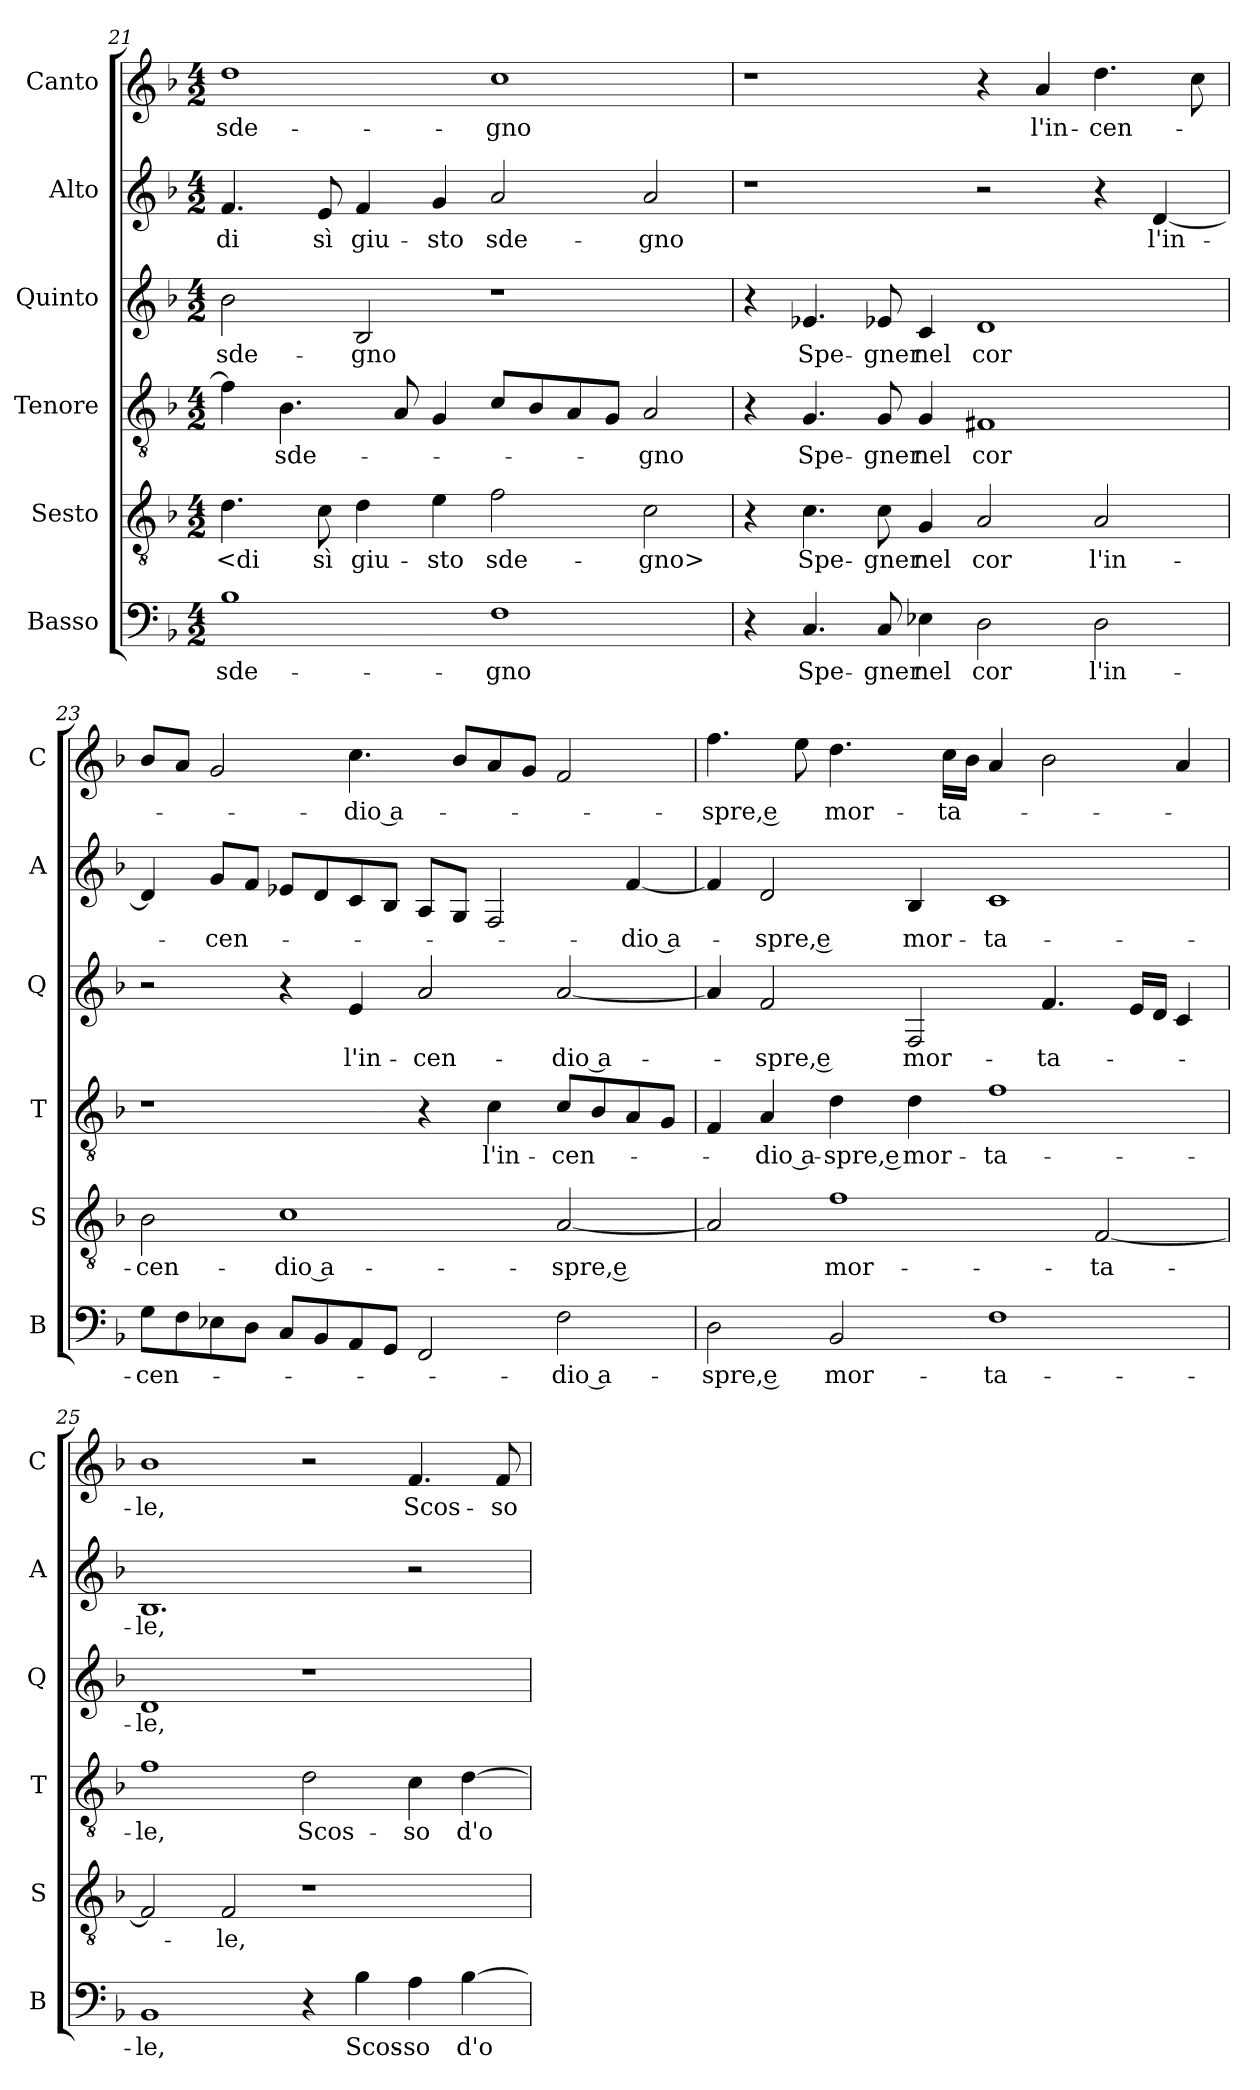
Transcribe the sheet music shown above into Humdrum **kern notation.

**kern	**text	**kern	**text	**kern	**text	**kern	**text	**kern	**text	**kern	**text
*part6	*part6	*part5	*part5	*part4	*part4	*part3	*part3	*part2	*part2	*part1	*part1
*staff6	*staff6	*staff5	*staff5	*staff4	*staff4	*staff3	*staff3	*staff2	*staff2	*staff1	*staff1
*I"Basso	*	*I"Sesto	*	*I"Tenore	*	*I"Quinto	*	*I"Alto	*	*I"Canto	*
*I'B	*	*I'S	*	*I'T	*	*I'Q	*	*I'A	*	*I'C	*
*clefF4	*	*clefGv2	*	*clefGv2	*	*clefG2	*	*clefG2	*	*clefG2	*
*k[b-]	*	*k[b-]	*	*k[b-]	*	*k[b-]	*	*k[b-]	*	*k[b-]	*
*d:	*	*d:	*	*d:	*	*d:	*	*d:	*	*d:	*
*M4/2	*	*M4/2	*	*M4/2	*	*M4/2	*	*M4/2	*	*M4/2	*
=21	=21	=21	=21	=21	=21	=21	=21	=21	=21	=21	=21
1B-	sde-	4.d	<di	4f]	.	2b-	sde-	4.f	di	1dd	sde-
.	.	.	.	4.B-	sde-	.	.	.	.	.	.
.	.	8c	sì	.	.	.	.	8e	sì	.	.
.	.	4d	giu-	.	.	2B-	-gno	4f	giu-	.	.
.	.	.	.	8A	.	.	.	.	.	.	.
.	.	4e	-sto	4G	.	.	.	4g	-sto	.	.
1F	-gno	2f	sde-	8cL	.	1r	.	2a	sde-	1cc	-gno
.	.	.	.	8B-	.	.	.	.	.	.	.
.	.	.	.	8A	.	.	.	.	.	.	.
.	.	.	.	8GJ	.	.	.	.	.	.	.
.	.	2c	-gno>	2A	-gno	.	.	2a	-gno	.	.
=22	=22	=22	=22	=22	=22	=22	=22	=22	=22	=22	=22
4r	.	4r	.	4r	.	4r	.	1r	.	1r	.
4.C	Spe-	4.c	Spe-	4.G	Spe-	4.e-X	Spe-	.	.	.	.
8C	-gner	8c	-gner	8G	-gner	8e-X	-gner	.	.	.	.
4E-X	nel	4G	nel	4G	nel	4c	nel	.	.	.	.
2D	cor	2A	cor	1F#X	cor	1d	cor	2r	.	4r	.
.	.	.	.	.	.	.	.	.	.	4a	l'in-
2D	l'in-	2A	l'in-	.	.	.	.	4r	.	4.dd	-cen-
.	.	.	.	.	.	.	.	[4d	l'in-	.	.
.	.	.	.	.	.	.	.	.	.	8cc	.
=23	=23	=23	=23	=23	=23	=23	=23	=23	=23	=23	=23
8GL	-cen-	2B-	-cen-	1r	.	2r	.	4d]	.	8b-L	.
8F	.	.	.	.	.	.	.	.	.	8aJ	.
8E-X	.	.	.	.	.	.	.	8gL	-cen-	2g	.
8DJ	.	.	.	.	.	.	.	8fJ	.	.	.
8CL	.	1c	-dio a-	.	.	4r	.	8e-XL	.	.	.
8BB-	.	.	.	.	.	.	.	8d	.	.	.
8AA	.	.	.	.	.	4e	l'in-	8c	.	4.cc	-dio a-
8GGJ	.	.	.	.	.	.	.	8B-J	.	.	.
2FF	.	.	.	4r	.	2a	-cen-	8AL	.	.	.
.	.	.	.	.	.	.	.	8GJ	.	8b-L	.
.	.	.	.	4c	l'in-	.	.	2F	.	8a	.
.	.	.	.	.	.	.	.	.	.	8gJ	.
2F	-dio a-	[2A	-spre, e	8cL	-cen-	[2a	-dio a-	.	.	2f	.
.	.	.	.	8B-	.	.	.	.	.	.	.
.	.	.	.	8A	.	.	.	[4f	-dio a-	.	.
.	.	.	.	8GJ	.	.	.	.	.	.	.
=24	=24	=24	=24	=24	=24	=24	=24	=24	=24	=24	=24
2D	-spre, e	2A]	.	4F	.	4a]	.	4f]	.	4.ff	-spre, e
.	.	.	.	4A	-dio a-	2f	-spre, e	2d	-spre, e	.	.
.	.	.	.	.	.	.	.	.	.	8ee	.
2BB-	mor-	1f	mor-	4d	-spre, e	.	.	.	.	4.dd	mor-
.	.	.	.	4d	mor-	2F	mor-	4B-	mor-	.	.
.	.	.	.	.	.	.	.	.	.	16ccLL	-ta-
.	.	.	.	.	.	.	.	.	.	16b-JJ	.
1F	-ta-	.	.	1f	-ta-	.	.	1c	-ta-	4a	.
.	.	.	.	.	.	4.f	-ta-	.	.	2b-	.
.	.	[2F	-ta-	.	.	.	.	.	.	.	.
.	.	.	.	.	.	16eLL	.	.	.	.	.
.	.	.	.	.	.	16dJJ	.	.	.	.	.
.	.	.	.	.	.	4c	.	.	.	4a	.
=25	=25	=25	=25	=25	=25	=25	=25	=25	=25	=25	=25
1BB-	-le,	2F]	.	1f	-le,	1d	-le,	1.B-	-le,	1b-	-le,
.	.	2F	-le,	.	.	.	.	.	.	.	.
4r	.	1r	.	2d	Scos-	1r	.	.	.	2r	.
4B-	Scos-	.	.	.	.	.	.	.	.	.	.
4A	-so	.	.	4c	-so	.	.	2r	.	4.f	Scos-
[4B-	d'o-	.	.	[4d	d'o-	.	.	.	.	.	.
.	.	.	.	.	.	.	.	.	.	8f	-so
=	=	=	=	=	=	=	=	=	=	=	=
*-	*-	*-	*-	*-	*-	*-	*-	*-	*-	*-	*-
